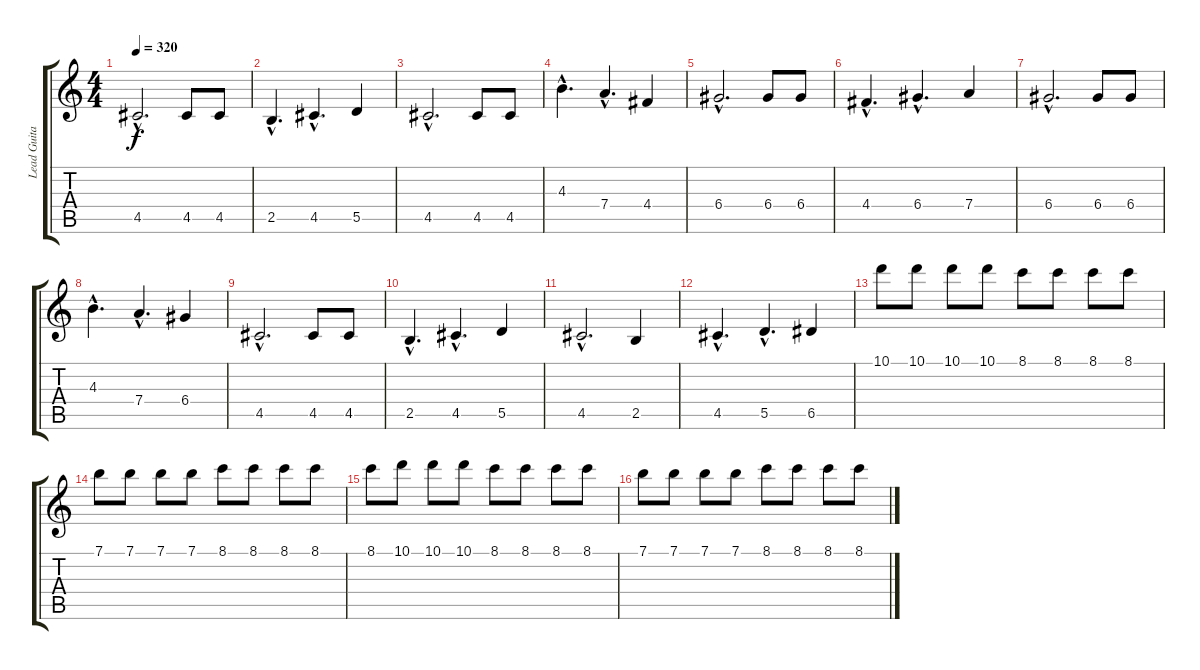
\track ("Lead Guitar" "Lead Guita") {instrument distortionguitar}
\staff {score tabs}
\tuning (E4 B3 G3 D3 A2 E2) {hide}
\ts (4 4)
\tempo 320
\clef g2
\ks c
4.5{hac}.2{d dy f} 4.5.8 4.5.8 |
2.5{hac}.4{d} 4.5{hac}.4{d} 5.5.4 |
4.5{hac}.2{d} 4.5.8 4.5.8 |
4.3{hac}.4{d} 7.4{hac}.4{d} 4.4.4 |
6.4{hac}.2{d} 6.4.8 6.4.8 |
4.4{hac}.4{d} 6.4{hac}.4{d} 7.4.4 |
6.4{hac}.2{d} 6.4.8 6.4.8 |
4.3{hac}.4{d} 7.4{hac}.4{d} 6.4.4 |
4.5{hac}.2{d} 4.5.8 4.5.8 |
2.5{hac}.4{d} 4.5{hac}.4{d} 5.5.4 |
4.5{hac}.2{d} 2.5.4 |
4.5{hac}.4{d} 5.5{hac}.4{d} 6.5.4 |
10.1.8 10.1.8 10.1.8 10.1.8 8.1.8 8.1.8 8.1.8 8.1.8 |
7.1.8 7.1.8 7.1.8 7.1.8 8.1.8 8.1.8 8.1.8 8.1.8 |
8.1.8 10.1.8 10.1.8 10.1.8 8.1.8 8.1.8 8.1.8 8.1.8 |
7.1.8 7.1.8 7.1.8 7.1.8 8.1.8 8.1.8 8.1.8 8.1.8
